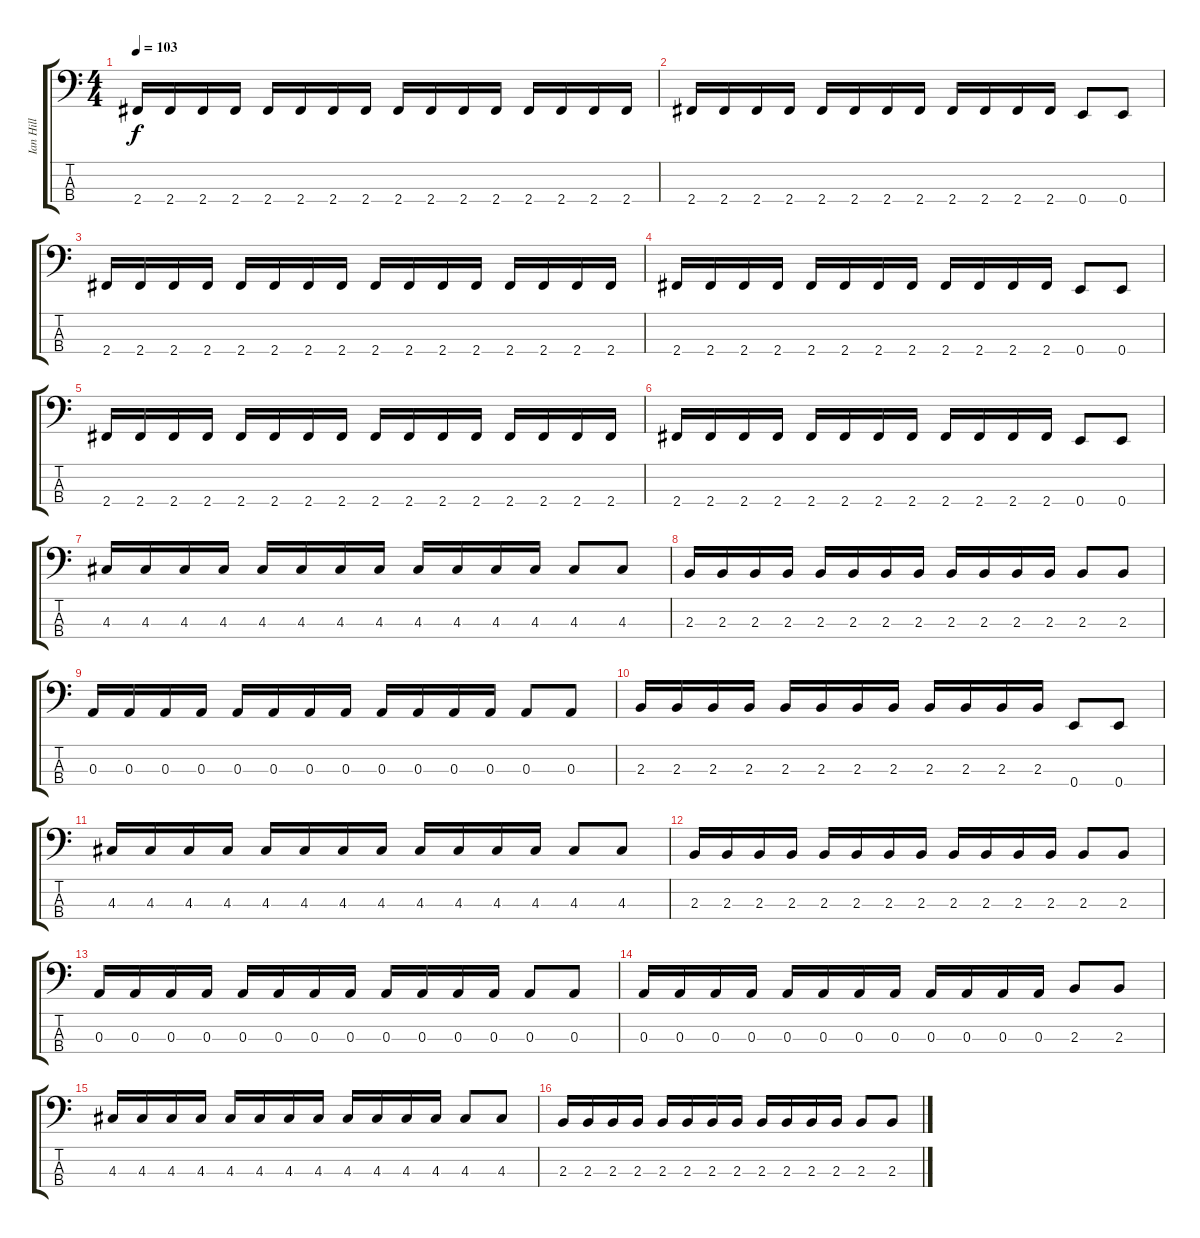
\track ("Ian Hill" "Ian Hill") {instrument electricbasspick}
\staff {score tabs}
\tuning (G2 D2 A1 E1) {hide}
\ts (4 4)
\tempo 103
\clef f4
\ks c
2.4.16{dy f} 2.4.16 2.4.16 2.4.16 2.4.16 2.4.16 2.4.16 2.4.16 2.4.16 2.4.16 2.4.16 2.4.16 2.4.16 2.4.16 2.4.16 2.4.16 |
2.4.16 2.4.16 2.4.16 2.4.16 2.4.16 2.4.16 2.4.16 2.4.16 2.4.16 2.4.16 2.4.16 2.4.16 0.4.8 0.4.8 |
2.4.16 2.4.16 2.4.16 2.4.16 2.4.16 2.4.16 2.4.16 2.4.16 2.4.16 2.4.16 2.4.16 2.4.16 2.4.16 2.4.16 2.4.16 2.4.16 |
2.4.16 2.4.16 2.4.16 2.4.16 2.4.16 2.4.16 2.4.16 2.4.16 2.4.16 2.4.16 2.4.16 2.4.16 0.4.8 0.4.8 |
2.4.16 2.4.16 2.4.16 2.4.16 2.4.16 2.4.16 2.4.16 2.4.16 2.4.16 2.4.16 2.4.16 2.4.16 2.4.16 2.4.16 2.4.16 2.4.16 |
2.4.16 2.4.16 2.4.16 2.4.16 2.4.16 2.4.16 2.4.16 2.4.16 2.4.16 2.4.16 2.4.16 2.4.16 0.4.8 0.4.8 |
4.3.16 4.3.16 4.3.16 4.3.16 4.3.16 4.3.16 4.3.16 4.3.16 4.3.16 4.3.16 4.3.16 4.3.16 4.3.8 4.3.8 |
2.3.16 2.3.16 2.3.16 2.3.16 2.3.16 2.3.16 2.3.16 2.3.16 2.3.16 2.3.16 2.3.16 2.3.16 2.3.8 2.3.8 |
0.3.16 0.3.16 0.3.16 0.3.16 0.3.16 0.3.16 0.3.16 0.3.16 0.3.16 0.3.16 0.3.16 0.3.16 0.3.8 0.3.8 |
2.3.16 2.3.16 2.3.16 2.3.16 2.3.16 2.3.16 2.3.16 2.3.16 2.3.16 2.3.16 2.3.16 2.3.16 0.4.8 0.4.8 |
4.3.16 4.3.16 4.3.16 4.3.16 4.3.16 4.3.16 4.3.16 4.3.16 4.3.16 4.3.16 4.3.16 4.3.16 4.3.8 4.3.8 |
2.3.16 2.3.16 2.3.16 2.3.16 2.3.16 2.3.16 2.3.16 2.3.16 2.3.16 2.3.16 2.3.16 2.3.16 2.3.8 2.3.8 |
0.3.16 0.3.16 0.3.16 0.3.16 0.3.16 0.3.16 0.3.16 0.3.16 0.3.16 0.3.16 0.3.16 0.3.16 0.3.8 0.3.8 |
0.3.16 0.3.16 0.3.16 0.3.16 0.3.16 0.3.16 0.3.16 0.3.16 0.3.16 0.3.16 0.3.16 0.3.16 2.3.8 2.3.8 |
4.3.16 4.3.16 4.3.16 4.3.16 4.3.16 4.3.16 4.3.16 4.3.16 4.3.16 4.3.16 4.3.16 4.3.16 4.3.8 4.3.8 |
2.3.16 2.3.16 2.3.16 2.3.16 2.3.16 2.3.16 2.3.16 2.3.16 2.3.16 2.3.16 2.3.16 2.3.16 2.3.8 2.3.8
